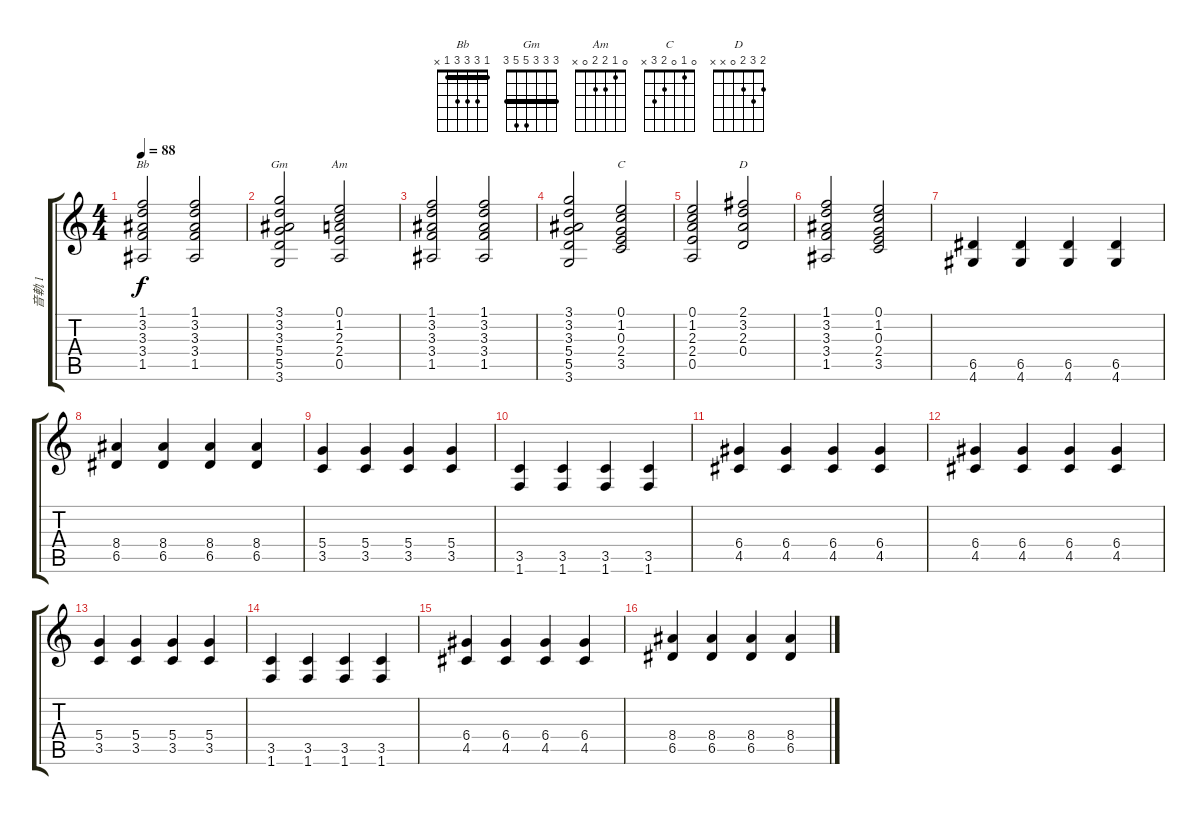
\track ("音軌 1" "音軌 1") {instrument electricguitarjazz}
\staff {score tabs}
\tuning (E4 B3 G3 D3 A2 E2) {hide}
\chord ("Bb" 1 3 3 3 1 x) {barre 1}
\chord ("Gm" 3 3 3 5 5 3) {barre 3}
\chord ("Am" 0 1 2 2 0 x)
\chord ("C" 0 1 0 2 3 x)
\chord ("D" 2 3 2 0 x x)
\ts (4 4)
\tempo 88
\clef g2
\ks c
(1.1 3.2 3.3 3.4 1.5).2{ch "Bb" dy f} (1.1 3.2 3.3 3.4 1.5).2 |
(3.1 3.2 3.3 5.4 5.5 3.6).2{ch "Gm"} (0.1 1.2 2.3 2.4 0.5).2{ch "Am"} |
(1.1 3.2 3.3 3.4 1.5).2 (1.1 3.2 3.3 3.4 1.5).2 |
(3.1 3.2 3.3 5.4 5.5 3.6).2 (0.1 1.2 0.3 2.4 3.5).2{ch "C"} |
(0.1 1.2 2.3 2.4 0.5).2 (2.1 3.2 2.3 0.4).2{ch "D"} |
(1.1 3.2 3.3 3.4 1.5).2 (0.1 1.2 0.3 2.4 3.5).2 |
(6.5 4.6).4{instrument overdrivenguitar} (6.5 4.6).4 (6.5 4.6).4 (6.5 4.6).4 |
(8.4 6.5).4 (8.4 6.5).4 (8.4 6.5).4 (8.4 6.5).4 |
(5.4 3.5).4 (5.4 3.5).4 (5.4 3.5).4 (5.4 3.5).4 |
(3.5 1.6).4 (3.5 1.6).4 (3.5 1.6).4 (3.5 1.6).4 |
(6.4 4.5).4 (6.4 4.5).4 (6.4 4.5).4 (6.4 4.5).4 |
(6.4 4.5).4 (6.4 4.5).4 (6.4 4.5).4 (6.4 4.5).4 |
(5.4 3.5).4 (5.4 3.5).4 (5.4 3.5).4 (5.4 3.5).4 |
(3.5 1.6).4 (3.5 1.6).4 (3.5 1.6).4 (3.5 1.6).4 |
(6.4 4.5).4 (6.4 4.5).4 (6.4 4.5).4 (6.4 4.5).4 |
(8.4 6.5).4 (8.4 6.5).4 (8.4 6.5).4 (8.4 6.5).4
